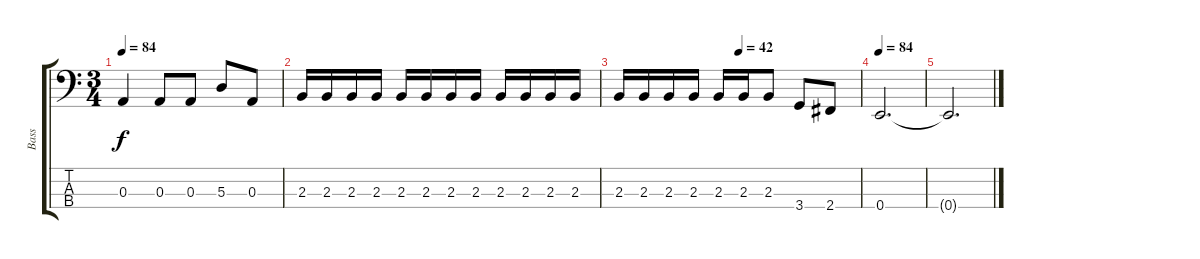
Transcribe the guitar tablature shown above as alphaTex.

\track ("Bass" "Bass") {instrument electricbasspick}
\staff {score tabs}
\tuning (G2 D2 A1 E1) {hide}
\ts (3 4)
\tempo 84
\clef f4
\ks c
0.3.4{dy f} 0.3.8 0.3.8 5.3.8 0.3.8 |
2.3.16 2.3.16 2.3.16 2.3.16 2.3.16 2.3.16 2.3.16 2.3.16 2.3.16 2.3.16 2.3.16 2.3.16 |
\tempo (42 0.5)
2.3.16 2.3.16 2.3.16 2.3.16 2.3.16 2.3.16 2.3.8 3.4.8 2.4.8 |
\tempo 84
0.4.2{d} |
0.4{t}.2{d}
